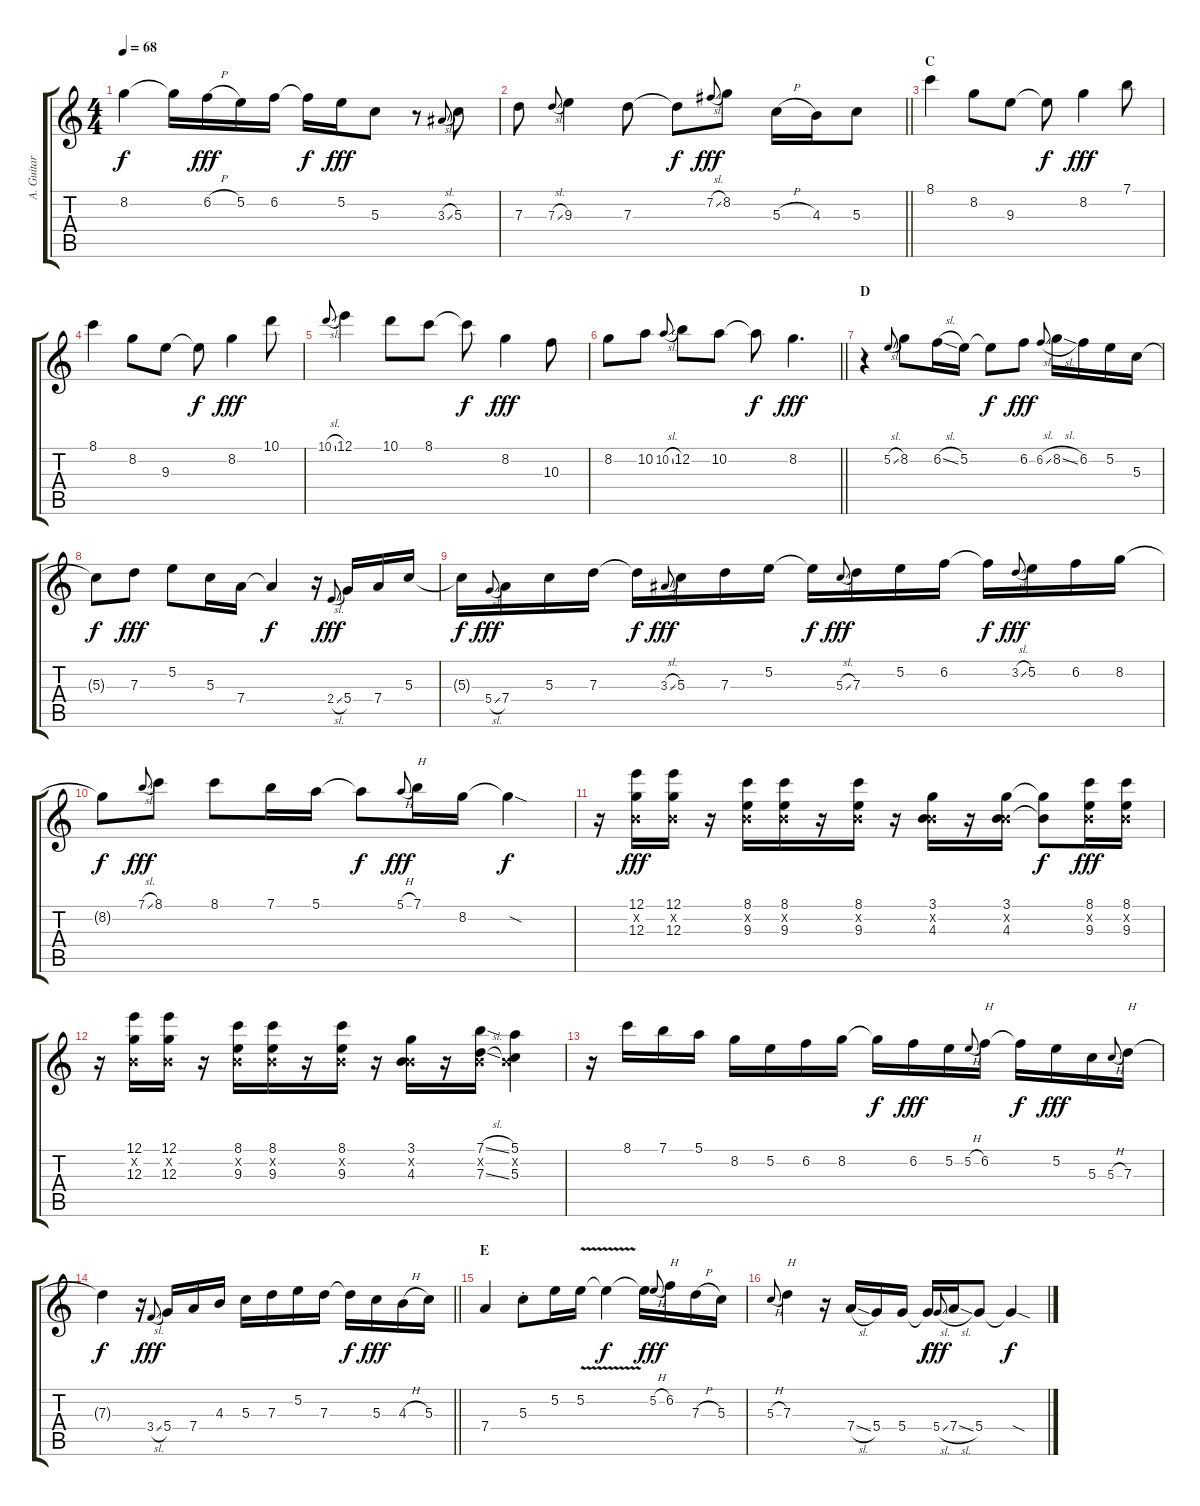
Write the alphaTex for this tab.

\track ("A. Guitar I" "A. Guitar ") {instrument acousticguitarsteel}
\staff {score tabs}
\tuning (E4 B3 G3 D3 A2 E2) {hide}
\ts (4 4)
\tempo 68
\clef g2
\ks c
8.2{t}.4{dy f} 8.2{t}.16 6.2{h}.16{dy fff} 5.2.16 6.2.16 6.2{t}.16{dy f} 5.2.16{dy fff} 5.3.8 r.8 3.3{sl}.8{gr onbeat} 5.3.8 |
\barLineRight lightlight
7.3.8 7.3{sl}.8{gr onbeat} 9.3.4 7.3.8 7.3{t}.8{dy f} 7.2{sl}.8{gr onbeat dy fff} 8.2.8 5.3{h}.16 4.3.16 5.3.8 |
\section ("" "C")
8.1.4 8.2.8 9.3.8 9.3{t}.8{dy f} 8.2.4{dy fff} 7.1.8 |
8.1.4 8.2.8 9.3.8 9.3{t}.8{dy f} 8.2.4{dy fff} 10.1.8 |
10.1{sl}.8{gr onbeat} 12.1.4 10.1.8 8.1.8 8.1{t}.8{dy f} 8.2.4{dy fff} 10.3.8 |
\barLineRight lightlight
8.2.8 10.2.8 10.2{sl}.8{gr onbeat} 12.2.8 10.2.8 10.2{t}.8{dy f} 8.2.4{d dy fff} |
\section ("" "D")
r.4 5.2{sl}.8{gr onbeat} 8.2.8 6.2{sl}.16 5.2.16 5.2{t}.8{dy f} 6.2.8{dy fff} 6.2{sl}.8{gr onbeat} 8.2{sl}.16 6.2.16 5.2.16 5.3.16 |
5.3{t}.8{dy f} 7.3.8{dy fff} 5.2.8 5.3.16 7.4.16 7.4{t}.4{dy f} r.16 2.4{sl}.8{gr onbeat dy fff} 5.4.16 7.4.16 5.3.16 |
5.3{t}.16{dy f} 5.4{sl}.8{gr onbeat dy fff} 7.4.16 5.3.16 7.3.16 7.3{t}.16{dy f} 3.3{sl}.8{gr onbeat dy fff} 5.3.16 7.3.16 5.2.16 5.2{t}.16{dy f} 5.3{sl}.8{gr onbeat dy fff} 7.3.16 5.2.16 6.2.16 6.2{t}.16{dy f} 3.2{sl}.8{gr onbeat dy fff} 5.2.16 6.2.16 8.2.16 |
8.2{t}.8{dy f} 7.1{sl}.8{gr onbeat dy fff} 8.1.8 8.1.8 7.1.16 5.1.16 5.1{t}.8{dy f} 5.1{h}.8{gr onbeat dy fff} 7.1.16{txt "H"} 8.2.16 8.2{sod t}.4{dy f} |
r.16 (12.1 0.2{x} 12.3).16{dy fff} (12.1 0.2{x} 12.3).16 r.16 (8.1 0.2{x} 9.3).16 (8.1 0.2{x} 9.3).16 r.16 (8.1 0.2{x} 9.3).16 r.16 (3.1 0.2{x} 4.3).16 r.16 (3.1 0.2{x} 4.3).16 (3.1{t} 4.3{t}).8{dy f} (8.1 0.2{x} 9.3).16{dy fff} (8.1 0.2{x} 9.3).16 |
r.16 (12.1 0.2{x} 12.3).16 (12.1 0.2{x} 12.3).16 r.16 (8.1 0.2{x} 9.3).16 (8.1 0.2{x} 9.3).16 r.16 (8.1 0.2{x} 9.3).16 r.16 (3.1 0.2{x} 4.3).16 r.16 (7.1{sl} 0.2{x} 7.3{sl}).16 (5.1 0.2{x} 5.3).4 |
r.16 8.1.16 7.1.16 5.1.16 8.2.16 5.2.16 6.2.16 8.2.16 8.2{t}.16{dy f} 6.2.16{dy fff} 5.2.16 5.2{h}.8{gr onbeat} 6.2.16{txt "H"} 6.2{t}.16{dy f} 5.2.16{dy fff} 5.3.16 5.3{h}.8{gr onbeat} 7.3.16{txt "H"} |
\barLineRight lightlight
7.3{t}.4{dy f} r.16 3.4{sl}.8{gr onbeat dy fff} 5.4.16 7.4.16 4.3.16 5.3.16 7.3.16 5.2.16 7.3.16 7.3{t}.16{dy f} 5.3.16{dy fff} 4.3{h}.16 5.3.16 |
\section ("" "E")
7.4.4 5.3{st}.8 5.2.16 5.2{v}.16 5.2{t}.4{dy f} 5.2{t}.16 5.2{h}.8{gr onbeat dy fff} 6.2.16{txt "H"} 7.3{h}.16 5.3.16 |
5.3{h}.8{gr onbeat} 7.3.4{txt "H"} r.16 7.4{sl}.16 5.4.16 5.4.16 5.4{t}.16{dy f} 5.4{sl}.8{gr onbeat dy fff} 7.4{sl}.16 5.4.8 5.4{sod t}.4{dy f}
